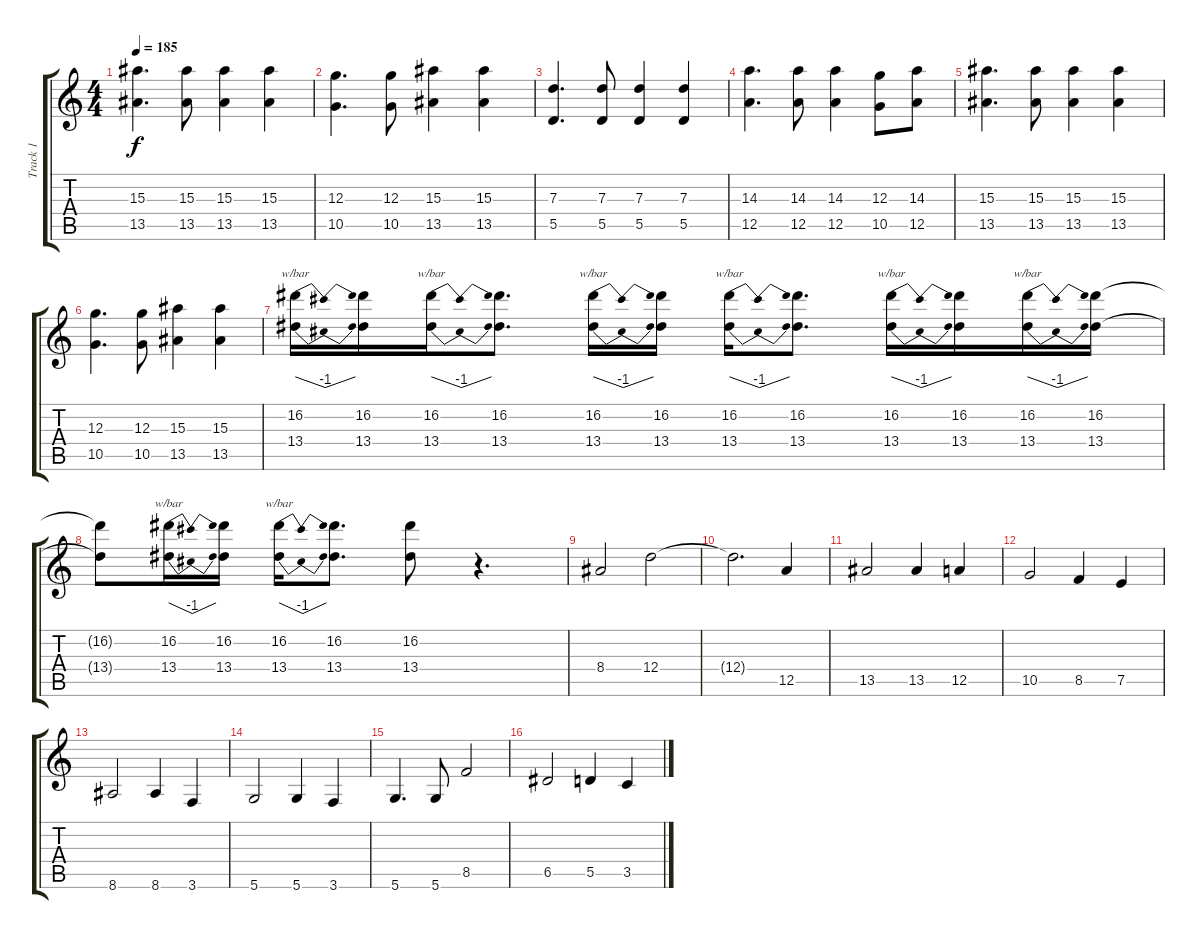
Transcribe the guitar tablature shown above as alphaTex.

\track ("Track 1" "Track 1") {instrument overdrivenguitar}
\staff {score tabs}
\tuning (E4 B3 G3 D3 A2 D2) {hide}
\ts (4 4)
\tempo 185
\clef g2
\ks c
(15.3 13.5).4{d dy f} (15.3 13.5).8 (15.3 13.5).4 (15.3 13.5).4 |
(12.3 10.5).4{d} (12.3 10.5).8 (15.3 13.5).4 (15.3 13.5).4 |
(7.3 5.5).4{d} (7.3 5.5).8 (7.3 5.5).4 (7.3 5.5).4 |
(14.3 12.5).4{d} (14.3 12.5).8 (14.3 12.5).4 (12.3 10.5).8 (14.3 12.5).8 |
(15.3 13.5).4{d} (15.3 13.5).8 (15.3 13.5).4 (15.3 13.5).4 |
(12.3 10.5).4{d} (12.3 10.5).8 (15.3 13.5).4 (15.3 13.5).4 |
(16.2 13.4).16{tbe (dip default 0 0 30 -4 60 0)} (16.2 13.4).16 (16.2 13.4).16{tbe (dip default 0 0 30 -4 60 0)} (16.2 13.4).8{d} (16.2 13.4).16{tbe (dip default 0 0 30 -4 60 0)} (16.2 13.4).16 (16.2 13.4).16{tbe (dip default 0 0 30 -4 60 0)} (16.2 13.4).8{d} (16.2 13.4).16{tbe (dip default 0 0 30 -4 60 0)} (16.2 13.4).16 (16.2 13.4).16{tbe (dip default 0 0 30 -4 60 0)} (16.2 13.4).16 |
(16.2{t} 13.4{t}).8 (16.2 13.4).16{tbe (dip default 0 0 30 -4 60 0)} (16.2 13.4).16 (16.2 13.4).16{tbe (dip default 0 0 30 -4 60 0)} (16.2 13.4).8{d} (16.2 13.4).8 r.4{d} |
8.4.2 12.4.2 |
12.4{t}.2{d} 12.5.4 |
13.5.2 13.5.4 12.5.4 |
10.5.2 8.5.4 7.5.4 |
8.6.2 8.6.4 3.6.4 |
5.6.2 5.6.4 3.6.4 |
5.6.4{d} 5.6.8 8.5.2 |
6.5.2 5.5.4 3.5.4
